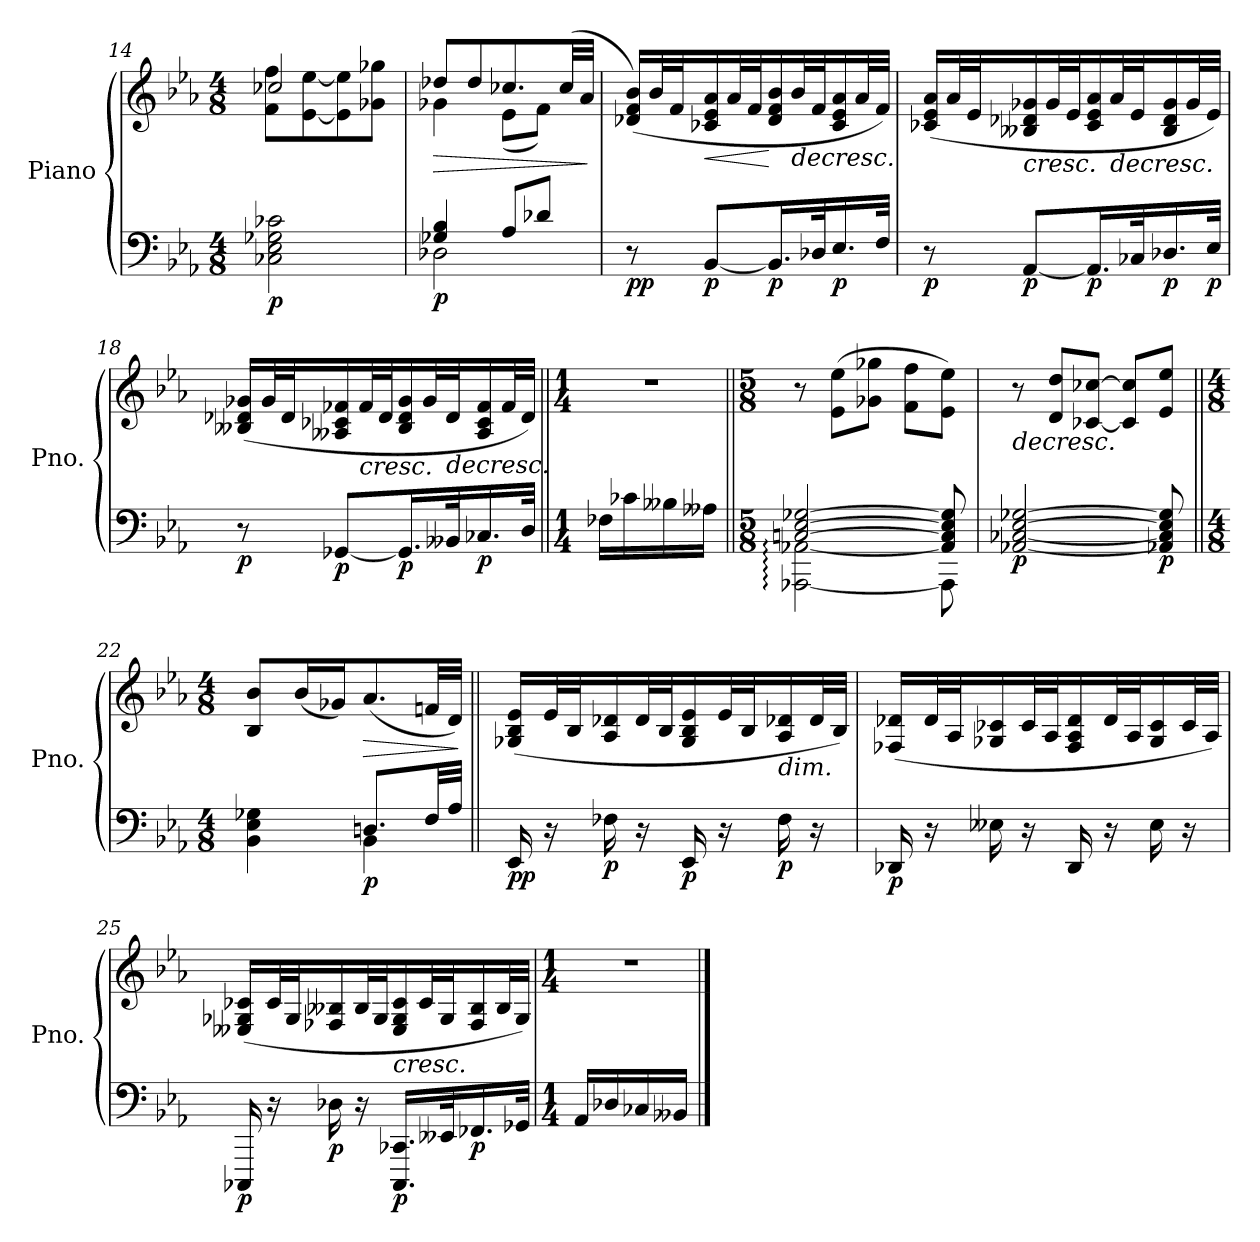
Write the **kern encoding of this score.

**kern	**kern	**dynam
*part1	*part1	*part1
*staff2	*staff1	*staff1/2
*I"Piano	*	*
*I'Pno.	*	*
*clefF4	*clefG2	*
*k[b-e-a-]	*k[b-e-a-]	*
*M4/8	*M4/8	*
=14	=14	=14
*	*^	*
!	!	!	!LO:DY:b=2
2C-X\ 2E-\ 2G-X\ 2c-X\	2cc-X/	8f\ 8ff\L	p
.	.	[8e-\ [8ee-\	.
.	.	8e-\] 8ee-\]	.
.	.	8g-X\ 8gg-X\J	.
!!LO:LB:g=z	!!
=15	=15	=15	=15
*^	*	*	*
!	!	!	!	!LO:HP:b
!	!	!	!	!LO:DY:n=1:b=2
4G-X/ 4B-/	2D-X\	8dd-X/L	4g-X\	> p
.	.	8dd-/	.	.
8A-/L	.	8.cc-X/	(<8e-\L	.
8d-X/J	.	.	8f\J)	.
.	.	(>32cc-/LL	.	.
.	.	32a-/JJJ	.	.
*v	*v	*	*	*
*	*v	*v	*
.	.	]
=16	=16	=16
!	!	!LO:DY:b=2
!	!	!LO:DY:n=1:b
8r	(>16d-X/ 16f/ 16b-/LL)	p p
.	32b-/L	.
.	32f/J	.
!	!	!LO:HP:b
!	!	!LO:DY:n=2:b=2
[8BB-/L	16c-X/ 16e-/ 16a-/	< p
.	32a-/L	.
.	32f/J	.
!	!	!LO:DY:n=3:b=2
16.BB-/L]	16d-/ 16f/ 16b-/	[ p
!	!	!LO:HP:b
.	32b-/L	>
32D-X/K	32f/J	.
!	!	!LO:DY:n=4:b=2
16.E-/	16c-/ 16e-/ 16a-/	p
.	32a-/L	.
32F/JJk	32f/JJJ)	.
.	.	]
=17	=17	=17
!	!	!LO:DY:b=2
8r	(>16c-X/ 16e-/ 16a-/LL	p
.	32a-/L	.
.	32e-/J	.
!	!	!LO:HP:b
!	!	!LO:DY:n=1:b=2
[8AA-/L	16B--X/ 16d-X/ 16g-X/	< p
.	32g-/L	.
.	32e-/J	.
!	!	!LO:DY:n=2:b=2
16.AA-/L]	16c-/ 16e-/ 16a-/	p
!	!	!LO:HP:n=1:b
.	32a-/L	[ >
32C-X/K	32e-/J	.
!	!	!LO:DY:n=3:b=2
16.D-X/	16B--/ 16d-/ 16g-/	p
.	32g-/L	.
!	!	!LO:DY:n=4:b=2
32E-/JJk	32e-/JJJ)	p
.	.	]
!!LO:LB:g=z
=18	=18	=18
!	!	!LO:DY:b=2
8r	(>16B--X/ 16d-X/ 16g-X/LL	p
.	32g-/L	.
.	32d-/J	.
!	!	!LO:DY:b=2
[8GG-X/L	16A--X/ 16c-X/ 16f-X/	p
!	!	!LO:HP:b
.	32f-/L	<
.	32d-/J	.
!	!	!LO:DY:b=2
16.GG-/L]	16B--/ 16d-/ 16g-/	p
.	32g-/L	[
!	!	!LO:HP:b
32BB--X/K	32d-/J	>
!	!	!LO:DY:b=2
16.C-X/	16A--/ 16c-/ 16f-/	p
.	32f-/L	.
32D/JJk	32d-/JJJ)	.
.	.	]
=19||	=19||	=19||
*M1/4	*M1/4	*
16F-X\LL	4r	.
16c-X\	.	.
16B--X\	.	.
16A--X\JJ	.	.
=20||	=20||	=20||
*M5/8	*M5/8	*
*^	*	*
!	!	!	!LO:DY:b=2
!	!	!	!LO:DY:n=1:b
[2Cn/ [2E-/ [2G-X/	[2AAA-X\: [2AA-X\:	8r	p f
.	.	(>8e-\ 8ee-\L	.
.	.	8g-X\ 8gg-X\J	.
.	.	8f\ 8ff\L	.
8AA-/] 8C/] 8E-/] 8G-/]	8AAA-\]	8e-\ 8ee-\J)	.
!!LO:PB:g=z
=21	=21	=21	=21
!	!	!	!LO:HP:b
!	!	!	!LO:DY:n=1:b=2
*v	*v	*	*
[2AA-X/ [2C-X/ [2E-/ [2G-X/	8r	> p
.	8d/ 8dd/L	.
.	[8c-X/ [8cc-X/J	.
.	8c-/] 8cc-/]L	.
!	!	!LO:DY:n=2:b=2
8AA-X/] 8C-/] 8E-/] 8G-/]	8e-/ 8ee-/J	p
.	.	]
=22||	=22||	=22||
*M4/8	*M4/8	*
*^	*	*
!	!	!	!LO:DY:b=2
!	!	!	!LO:DY:n=1:b
4BB-\ 4E-\ 4G-X\	4ryy	8B-/ 8b-/L	p mf
.	.	(<16b-/L	.
.	.	16g-X/J)	.
!	!	!	!LO:HP:b
!	!	!	!LO:DY:n=2:b=2
8.Dn/L	4BB-\	(<8.a-/	> p
32F/LL	.	32fn/LL	.
32A-/JJJ	.	32d/JJJ)	.
*v	*v	*	*
.	.	]
=23||	=23||	=23||
!	!	!LO:DY:b=2
!	!	!LO:DY:n=1:b
16EE-/	(<16G-X/ 16B-/ 16e-/LL	p p
16r	32e-/L	.
.	32B-/J	.
!	!	!LO:DY:n=2:b=2
16F-X\	16A-/ 16d-X/	p
16r	32d-/L	.
.	32B-/J	.
!	!	!LO:DY:n=3:b=2
16EE-/	16G-/ 16B-/ 16e-/	p
16r	32e-/L	.
.	32B-/J	.
!	!LO:TX:b:i:t=dim.	!
!	!	!LO:DY:n=4:b=2
16F-\	16A-/ 16d-X/	p
16r	32d-/L	.
.	32B-/JJJ)	.
!!LO:LB:g=z
=24	=24	=24
!	!	!LO:DY:b=2
16DD-X/	(>16F-X/ 16d-X/LL	p
16r	32d-/L	.
.	32A-/J	.
16E--X\	16G-X/ 16c-X/	.
16r	32c-/L	.
.	32A-/J	.
16DD-/	16F-/ 16A-/ 16d-/	.
16r	32d-/L	.
.	32A-/J	.
16E--\	16G-/ 16c-/	.
16r	32c-/L	.
.	32A-/JJJ)	.
=25	=25	=25
!	!	!LO:DY:b=2
16CCC-X/	(<16E--X/ 16G-X/ 16c-X/LL	p
16r	32c-/L	.
.	32G-/J	.
!	!	!LO:DY:b=2
16D-X\	16F-X/ 16B--X/	p
16r	32B--/L	.
.	32G-/J	.
!	!	!LO:HP:b
!	!	!LO:DY:n=1:b=2
16.CCC-/ 16.CC-X/LL	16E--/ 16G-/ 16c-/	< p
.	32c-/L	.
32EE--X/K	32G-/J	.
!	!	!LO:DY:n=2:b=2
16.FF-X/	16F-/ 16B--/	p
.	32B--/L	.
32GG-X/JJk	32G-/JJJ)	.
.	.	[
=26	=26	=26
*M1/4	*M1/4	*
16AA-/LL	4r	.
16D-X/	.	.
16C-X/	.	.
16BB--X/JJ	.	.
==	==	==
*-	*-	*-
